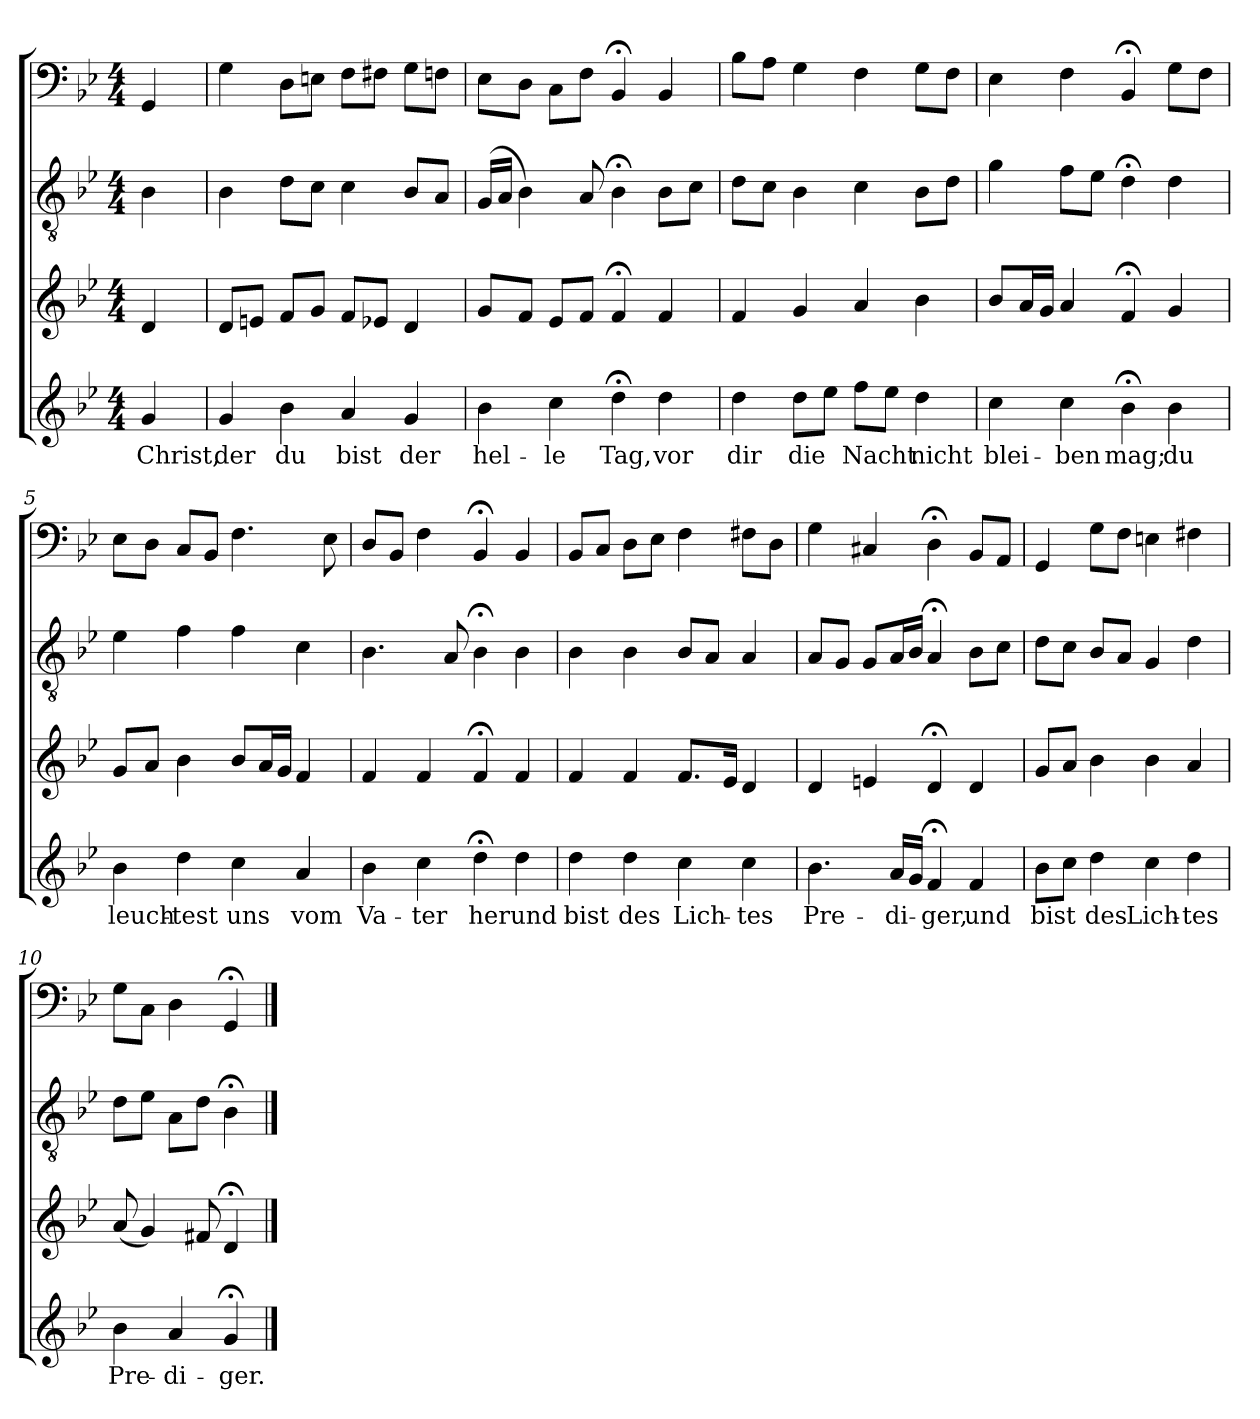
**kern	**text	**kern	**kern	**kern
*part4	*part4	*part3	*part2	*part1
*staff4	*staff4	*staff3	*staff2	*staff1
*clefG2	*	*clefG2	*clefGv2	*clefF4
*k[b-e-]	*	*k[b-e-]	*k[b-e-]	*k[b-e-]
*B-:	*	*B-:	*B-:	*B-:
*M4/4	*	*M4/4	*M4/4	*M4/4
=	=	=	=	=
4g	Christ,	4d	4B-	4GG
=1	=1	=1	=1	=1
4g	der	8dL	4B-	4G
.	.	8enJ	.	.
4b-	du	8fL	8dL	8DL
.	.	8gJ	8cJ	8EnJ
4a	bist	8fL	4c	8FL
.	.	8e-XJ	.	8F#XJ
4g	der	4d	8B-L	8GL
.	.	.	8AJ	8FnJ
=2	=2	=2	=2	=2
4b-	hel-	8gL	(16GLL	8E-L
.	.	.	16AJJ	.
.	.	8fJ	4B-)	8DJ
4cc	-le	8e-L	.	8CL
.	.	8fJ	8A	8FJ
4dd;<	Tag,	4f;<	4B-;<	4BB-;<
4dd	vor	4f	8B-L	4BB-
.	.	.	8cJ	.
=3	=3	=3	=3	=3
4dd	dir	4f	8dL	8B-L
.	.	.	8cJ	8AJ
8ddL	die	4g	4B-	4G
8ee-J	.	.	.	.
8ffL	Nacht	4a	4c	4F
8ee-J	.	.	.	.
4dd	nicht	4b-	8B-L	8GL
.	.	.	8dJ	8FJ
=4	=4	=4	=4	=4
4cc	blei-	8b-L	4g	4E-
.	.	16aL	.	.
.	.	16gJJ	.	.
4cc	-ben	4a	8fL	4F
.	.	.	8e-J	.
4b-;<	mag;	4f;<	4d;<	4BB-;<
4b-	du	4g	4d	8GL
.	.	.	.	8FJ
=5	=5	=5	=5	=5
4b-	leuch-	8gL	4e-	8E-L
.	.	8aJ	.	8DJ
4dd	-test	4b-	4f	8CL
.	.	.	.	8BB-J
4cc	uns	8b-L	4f	4.F
.	.	16aL	.	.
.	.	16gJJ	.	.
4a	vom	4f	4c	.
.	.	.	.	8E-
=6	=6	=6	=6	=6
4b-	Va-	4f	4.B-	8DL
.	.	.	.	8BB-J
4cc	-ter	4f	.	4F
.	.	.	8A	.
4dd;<	her	4f;<	4B-;<	4BB-;<
4dd	und	4f	4B-	4BB-
=7	=7	=7	=7	=7
4dd	bist	4f	4B-	8BB-L
.	.	.	.	8CJ
4dd	des	4f	4B-	8DL
.	.	.	.	8E-J
4cc	Lich-	8.fL	8B-L	4F
.	.	.	8AJ	.
.	.	16e-Jk	.	.
4cc	-tes	4d	4A	8F#XL
.	.	.	.	8DJ
=8	=8	=8	=8	=8
4.b-	Pre-	4d	8AL	4G
.	.	.	8GJ	.
.	.	4en	8GL	4C#X
16aLL	-di-	.	16AL	.
16gJJ	.	.	16B-JJ	.
4f;<	-ger,	4d;<	4A;<	4D;<
4f	und	4d	8B-L	8BB-L
.	.	.	8cJ	8AAJ
=9	=9	=9	=9	=9
8b-L	bist	8gL	8dL	4GG
8ccJ	.	8aJ	8cJ	.
4dd	des	4b-	8B-L	8GL
.	.	.	8AJ	8FJ
4cc	Lich-	4b-	4G	4En
4dd	-tes	4a	4d	4F#X
=10	=10	=10	=10	=10
4b-	Pre-	(8a	8dL	8GL
.	.	4g)	8e-J	8CJ
4a	-di-	.	8AL	4D
.	.	8f#X	8dJ	.
4g;<	-ger.	4d;<	4B-;<	4GG;<
==	==	==	==	==
*-	*-	*-	*-	*-
